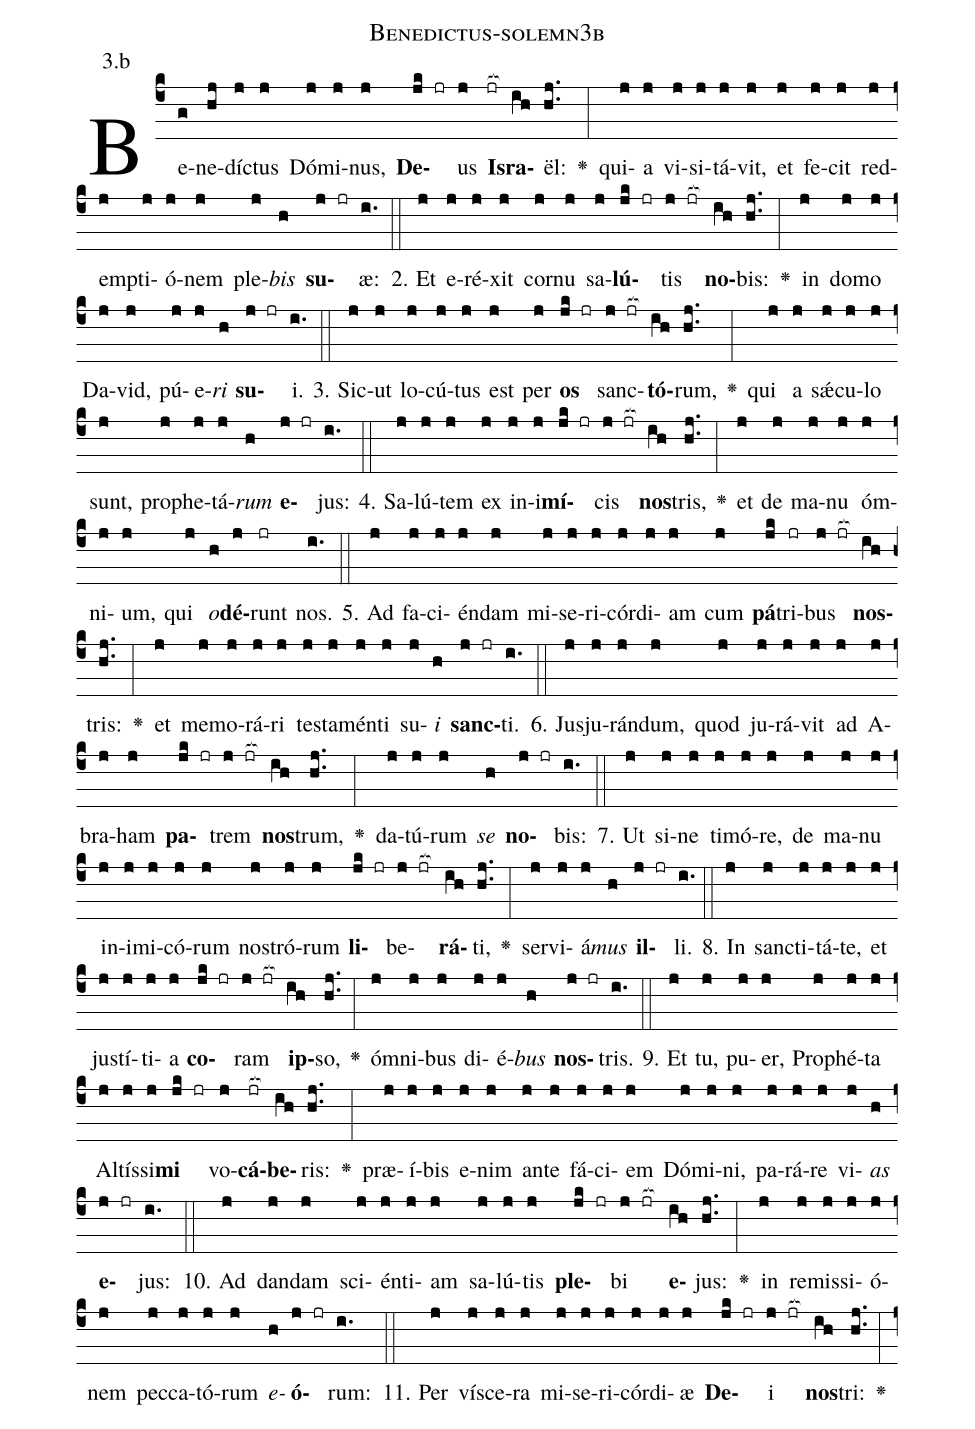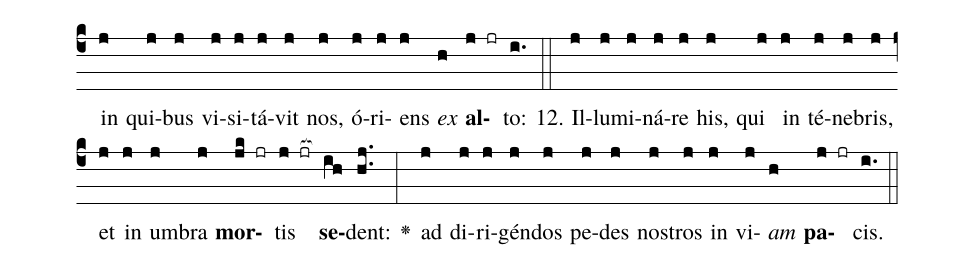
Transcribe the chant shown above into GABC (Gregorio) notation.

name: Benedictus-solemn3b;
annotation: 3.b;
%%
(c4)Be(g)ne(hj)díc(j)tus(j) Dó(j)mi(j)nus,(j) <b>De</b>(jk jr)us(j) <b>Is</b>(jr[ocb:1{])<b>ra</b>(ih[ocb:0}])ël:(hj..) <v>\greheightstar</v>(:) qui(j)a(j) vi(j)si(j)tá(j)vit,(j) et(j) fe(j)cit(j) red(j)emp(j)ti(j)ó(j)nem(j) ple(j)<i>bis</i>(h) <b>su</b>(j jr)æ:(i.) (::)
2. Et(j) e(j)ré(j)xit(j) cor(j)nu(j) sa(j)<b>lú</b>(jk jr)tis(j jr[ocb:1{]) <b>no</b>(ih[ocb:0}])bis:(hj..) <v>\greheightstar</v>(:) in(j) do(j)mo(j) Da(j)vid,(j) pú(j)e(j)<i>ri</i>(h) <b>su</b>(j jr)i.(i.) (::)
3. Sic(j)ut(j) lo(j)cú(j)tus(j) est(j) per(j) <b>os</b>(jk jr) sanc(j jr[ocb:1{])<b>tó</b>(ih[ocb:0}])rum,(hj..) <v>\greheightstar</v>(:) qui(j) a(j) sǽ(j)cu(j)lo(j) sunt,(j) pro(j)phe(j)tá(j)<i>rum</i>(h) <b>e</b>(j jr)jus:(i.) (::)
4. Sa(j)lú(j)tem(j) ex(j) in(j)i(j)<b>mí</b>(jk jr)cis(j jr[ocb:1{]) <b>nos</b>(ih[ocb:0}])tris,(hj..) <v>\greheightstar</v>(:) et(j) de(j) ma(j)nu(j) óm(j)ni(j)um,(j) qui(j) <i>o</i>(h)<b>dé</b>(j)runt(jr) nos.(i.) (::)
5. Ad(j) fa(j)ci(j)én(j)dam(j) mi(j)se(j)ri(j)cór(j)di(j)am(j) cum(j) <b>pá</b>(jk)tri(jr)bus(j jr[ocb:1{]) <b>nos</b>(ih[ocb:0}])tris:(hj..) <v>\greheightstar</v>(:) et(j) me(j)mo(j)rá(j)ri(j) tes(j)ta(j)mén(j)ti(j) su(j)<i>i</i>(h) <b>sanc</b>(j jr)ti.(i.) (::)
6. Ju(j)sju(j)rán(j)dum,(j) quod(j) ju(j)rá(j)vit(j) ad(j) A(j)bra(j)ham(j) <b>pa</b>(jk jr)trem(j jr[ocb:1{]) <b>nos</b>(ih[ocb:0}])trum,(hj..) <v>\greheightstar</v>(:) da(j)tú(j)rum(j) <i>se</i>(h) <b>no</b>(j jr)bis:(i.) (::)
7. Ut(j) si(j)ne(j) ti(j)mó(j)re,(j) de(j) ma(j)nu(j) in(j)i(j)mi(j)có(j)rum(j) nos(j)tró(j)rum(j) <b>li</b>(jk jr)be(j jr[ocb:1{])<b>rá</b>(ih[ocb:0}])ti,(hj..) <v>\greheightstar</v>(:) ser(j)vi(j)á(j)<i>mus</i>(h) <b>il</b>(j jr)li.(i.) (::)
8. In(j) sanc(j)ti(j)tá(j)te,(j) et(j) jus(j)tí(j)ti(j)a(j) <b>co</b>(jk jr)ram(j jr[ocb:1{]) <b>ip</b>(ih[ocb:0}])so,(hj..) <v>\greheightstar</v>(:) óm(j)ni(j)bus(j) di(j)é(j)<i>bus</i>(h) <b>nos</b>(j jr)tris.(i.) (::)
9. Et(j) tu,(j) pu(j)er,(j) Pro(j)phé(j)ta(j) Al(j)tís(j)si(j)<b>mi</b>(jk jr) vo(j)<b>cá</b>(jr[ocb:1{])<b>be</b>(ih[ocb:0}])ris:(hj..) <v>\greheightstar</v>(:) præ(j)í(j)bis(j) e(j)nim(j) an(j)te(j) fá(j)ci(j)em(j) Dó(j)mi(j)ni,(j) pa(j)rá(j)re(j) vi(j)<i>as</i>(h) <b>e</b>(j jr)jus:(i.) (::)
10. Ad(j) dan(j)dam(j) sci(j)én(j)ti(j)am(j) sa(j)lú(j)tis(j) <b>ple</b>(jk jr)bi(j jr[ocb:1{]) <b>e</b>(ih[ocb:0}])jus:(hj..) <v>\greheightstar</v>(:) in(j) re(j)mis(j)si(j)ó(j)nem(j) pec(j)ca(j)tó(j)rum(j) <i>e</i>(h)<b>ó</b>(j jr)rum:(i.) (::)
11. Per(j) ví(j)sce(j)ra(j) mi(j)se(j)ri(j)cór(j)di(j)æ(j) <b>De</b>(jk jr)i(j jr[ocb:1{]) <b>nos</b>(ih[ocb:0}])tri:(hj..) <v>\greheightstar</v>(:) in(j) qui(j)bus(j) vi(j)si(j)tá(j)vit(j) nos,(j) ó(j)ri(j)ens(j) <i>ex</i>(h) <b>al</b>(j jr)to:(i.) (::)
12. Il(j)lu(j)mi(j)ná(j)re(j) his,(j) qui(j) in(j) té(j)ne(j)bris,(j) et(j) in(j) um(j)bra(j) <b>mor</b>(jk jr)tis(j jr[ocb:1{]) <b>se</b>(ih[ocb:0}])dent:(hj..) <v>\greheightstar</v>(:) ad(j) di(j)ri(j)gén(j)dos(j) pe(j)des(j) nos(j)tros(j) in(j) vi(j)<i>am</i>(h) <b>pa</b>(j jr)cis.(i.) (::)
